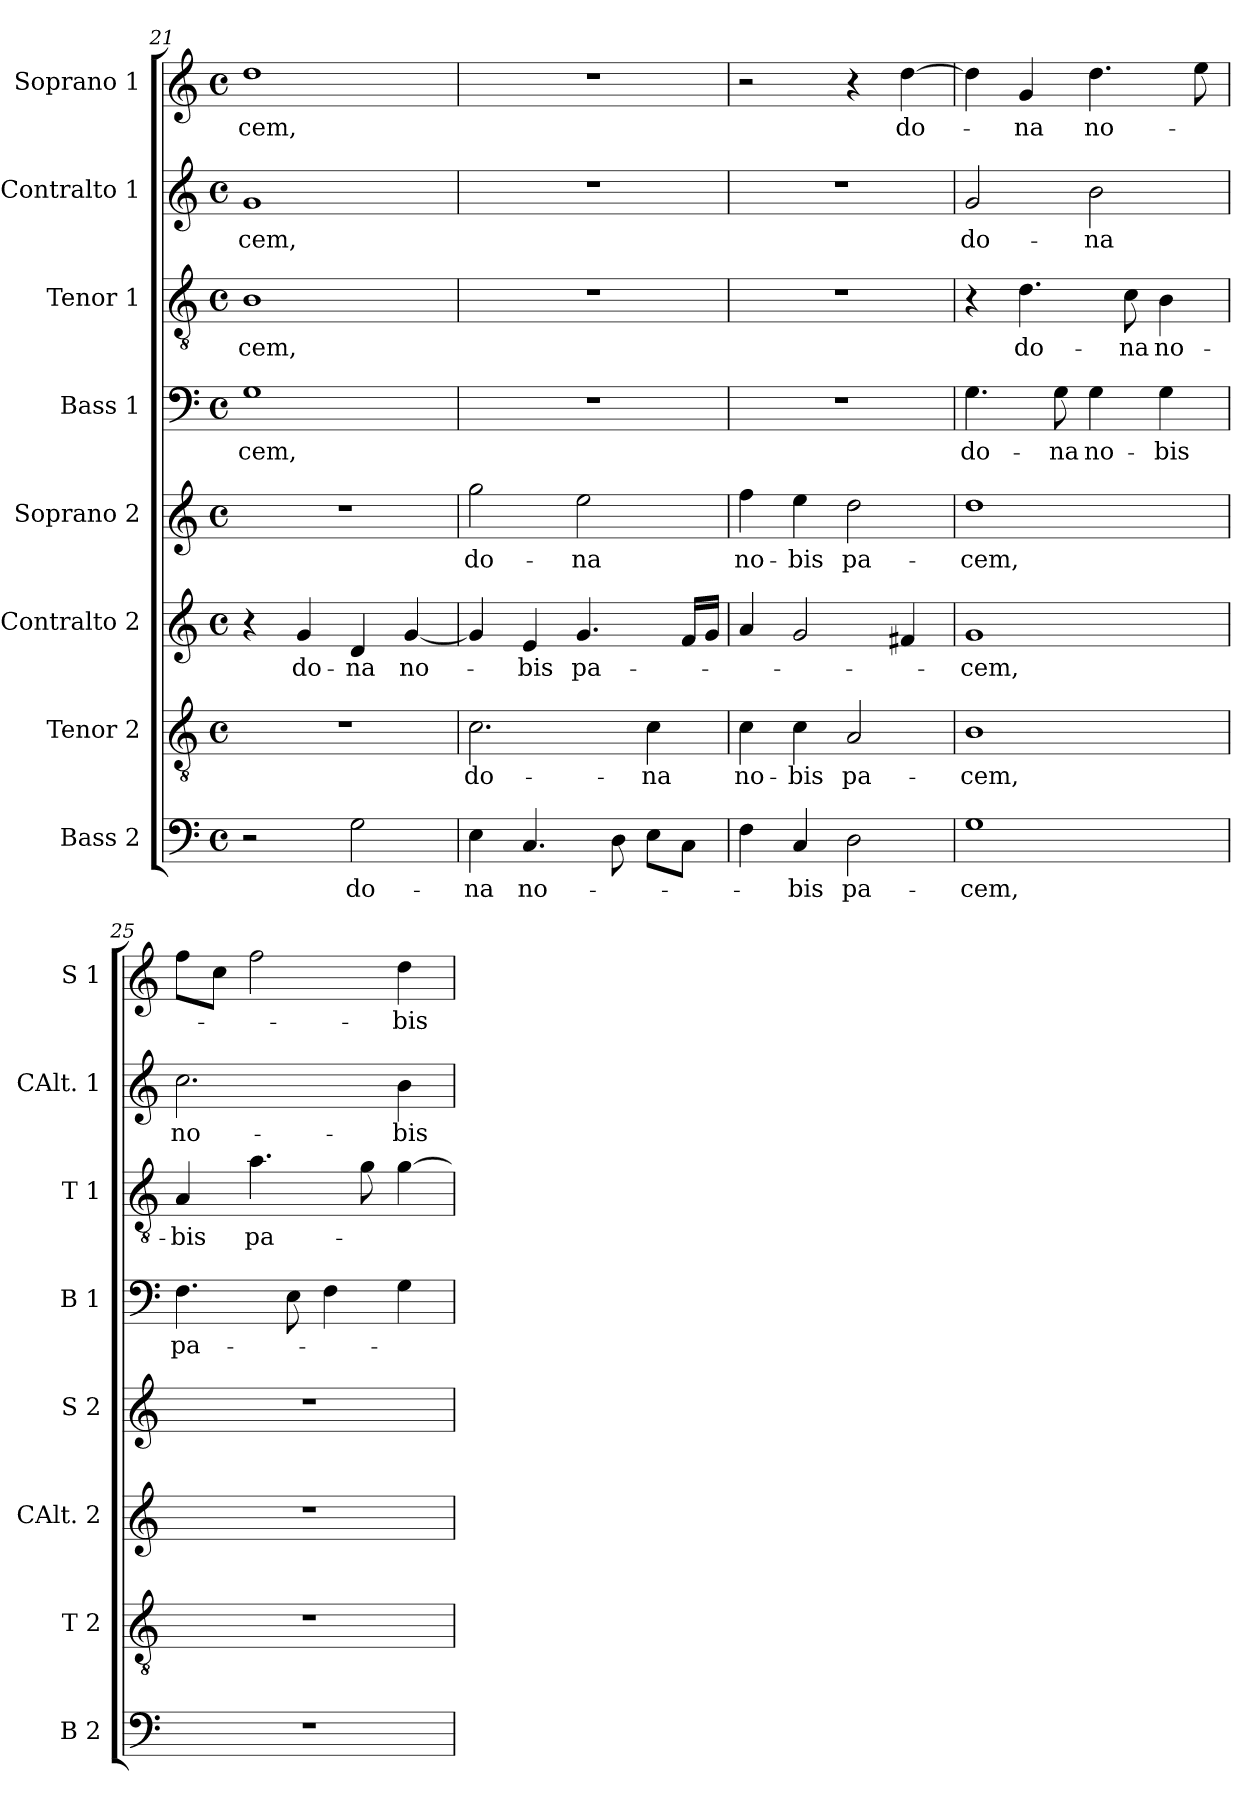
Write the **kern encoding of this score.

**kern	**text	**kern	**text	**kern	**text	**kern	**text	**kern	**text	**kern	**text	**kern	**text	**kern	**text
*part8	*part8	*part7	*part7	*part6	*part6	*part5	*part5	*part4	*part4	*part3	*part3	*part2	*part2	*part1	*part1
*staff8	*staff8	*staff7	*staff7	*staff6	*staff6	*staff5	*staff5	*staff4	*staff4	*staff3	*staff3	*staff2	*staff2	*staff1	*staff1
*I"Bass 2	*	*I"Tenor 2	*	*I"Contralto 2	*	*I"Soprano 2	*	*I"Bass 1	*	*I"Tenor 1	*	*I"Contralto 1	*	*I"Soprano 1	*
*I'B 2	*	*I'T 2	*	*I'CAlt. 2	*	*I'S 2	*	*I'B 1	*	*I'T 1	*	*I'CAlt. 1	*	*I'S 1	*
!!LO:PB:g=z
*clefF4	*	*clefGv2	*	*clefG2	*	*clefG2	*	*clefF4	*	*clefGv2	*	*clefG2	*	*clefG2	*
*k[]	*	*k[]	*	*k[]	*	*k[]	*	*k[]	*	*k[]	*	*k[]	*	*k[]	*
*C:	*	*C:	*	*C:	*	*C:	*	*C:	*	*C:	*	*C:	*	*C:	*
*M4/4	*	*M4/4	*	*M4/4	*	*M4/4	*	*M4/4	*	*M4/4	*	*M4/4	*	*M4/4	*
*met(c)	*	*met(c)	*	*met(c)	*	*met(c)	*	*met(c)	*	*met(c)	*	*met(c)	*	*met(c)	*
=21	=21	=21	=21	=21	=21	=21	=21	=21	=21	=21	=21	=21	=21	=21	=21
2r	.	1r	.	4r	.	1r	.	1G	-cem,	1B	-cem,	1g	-cem,	1dd	-cem,
.	.	.	.	4g/	do-	.	.	.	.	.	.	.	.	.	.
2G\	do-	.	.	4d/	-na	.	.	.	.	.	.	.	.	.	.
.	.	.	.	[4g/	no-	.	.	.	.	.	.	.	.	.	.
=22	=22	=22	=22	=22	=22	=22	=22	=22	=22	=22	=22	=22	=22	=22	=22
4E\	-na	2.c\	do-	4g/]	.	2gg\	do-	1r	.	1r	.	1r	.	1r	.
4.C/	no-	.	.	4e/	-bis	.	.	.	.	.	.	.	.	.	.
.	.	.	.	4.g/	pa-	2ee\	-na	.	.	.	.	.	.	.	.
8D\	.	.	.	.	.	.	.	.	.	.	.	.	.	.	.
8E\L	.	4c\	-na	.	.	.	.	.	.	.	.	.	.	.	.
8C\J	.	.	.	16f/LL	.	.	.	.	.	.	.	.	.	.	.
.	.	.	.	16g/JJ	.	.	.	.	.	.	.	.	.	.	.
=23	=23	=23	=23	=23	=23	=23	=23	=23	=23	=23	=23	=23	=23	=23	=23
4F\	.	4c\	no-	4a/	.	4ff\	no-	1r	.	1r	.	1r	.	2r	.
4C/	-bis	4c\	-bis	2g/	.	4ee\	-bis	.	.	.	.	.	.	.	.
2D\	pa-	2A/	pa-	.	.	2dd\	pa-	.	.	.	.	.	.	4r	.
.	.	.	.	4f#X/	.	.	.	.	.	.	.	.	.	[4dd\	do-
=24	=24	=24	=24	=24	=24	=24	=24	=24	=24	=24	=24	=24	=24	=24	=24
1G	-cem,	1B	-cem,	1g	-cem,	1dd	-cem,	4.G\	do-	4r	.	2g/	do-	4dd\]	.
.	.	.	.	.	.	.	.	.	.	4.d\	do-	.	.	4g/	-na
.	.	.	.	.	.	.	.	8G\	-na	.	.	.	.	.	.
.	.	.	.	.	.	.	.	4G\	no-	.	.	2b\	-na	4.dd\	no-
.	.	.	.	.	.	.	.	.	.	8c\	-na	.	.	.	.
.	.	.	.	.	.	.	.	4G\	-bis	4B\	no-	.	.	.	.
.	.	.	.	.	.	.	.	.	.	.	.	.	.	8ee\	.
=25	=25	=25	=25	=25	=25	=25	=25	=25	=25	=25	=25	=25	=25	=25	=25
1r	.	1r	.	1r	.	1r	.	4.F\	pa-	4A/	-bis	2.cc\	no-	8ff\L	.
.	.	.	.	.	.	.	.	.	.	.	.	.	.	8cc\J	.
.	.	.	.	.	.	.	.	.	.	4.a\	pa-	.	.	2ff\	.
.	.	.	.	.	.	.	.	8E\	.	.	.	.	.	.	.
.	.	.	.	.	.	.	.	4F\	.	.	.	.	.	.	.
.	.	.	.	.	.	.	.	.	.	8g\	.	.	.	.	.
.	.	.	.	.	.	.	.	4G\	.	[4g\	.	4b\	-bis	4dd\	-bis
=	=	=	=	=	=	=	=	=	=	=	=	=	=	=	=
*-	*-	*-	*-	*-	*-	*-	*-	*-	*-	*-	*-	*-	*-	*-	*-
